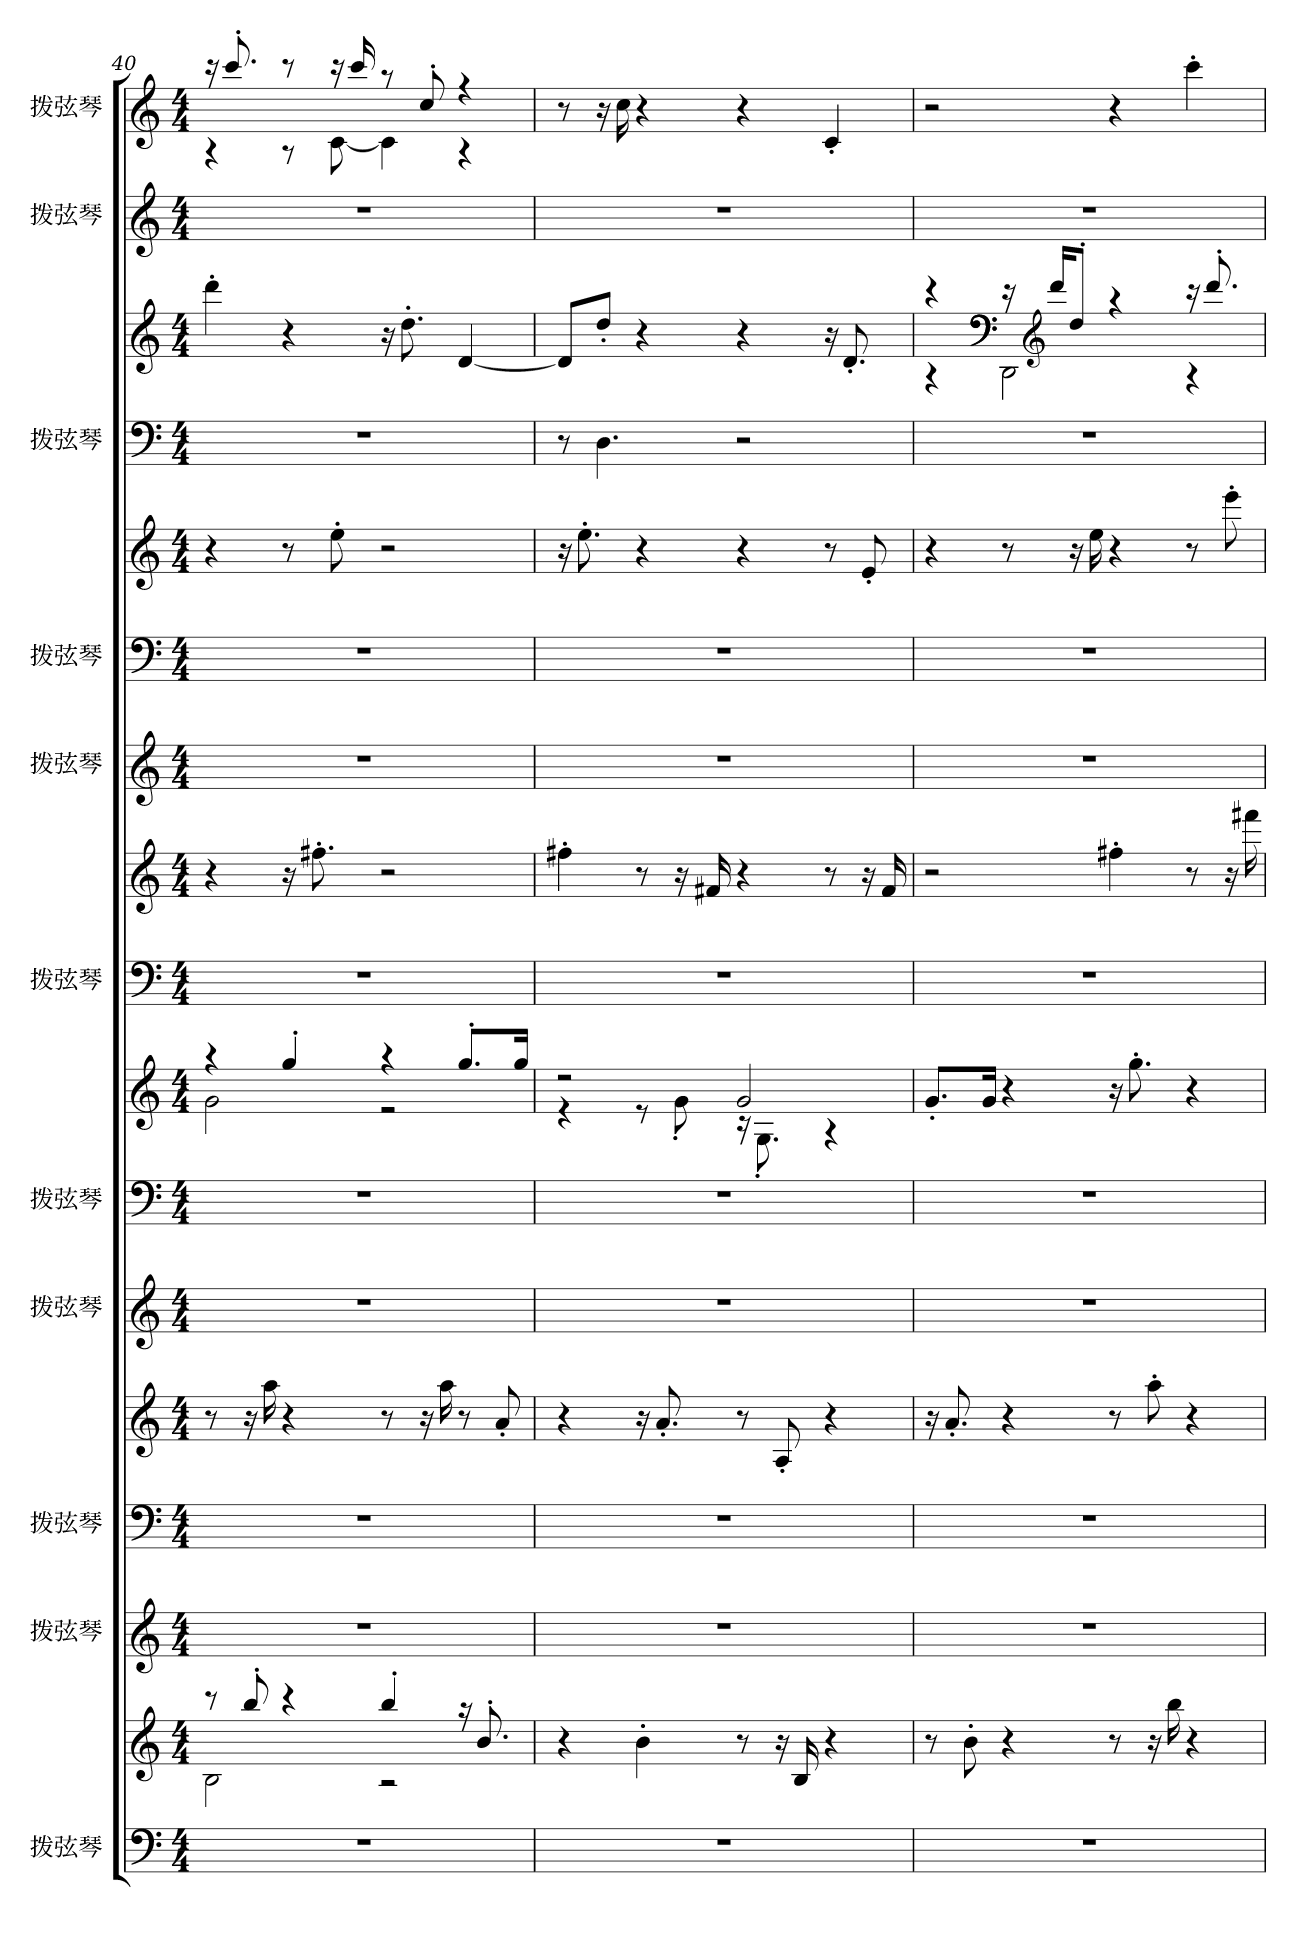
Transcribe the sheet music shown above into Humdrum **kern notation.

**kern	**kern	**kern	**kern	**kern	**kern	**kern	**kern	**kern	**kern	**kern	**kern	**kern	**kern	**kern	**kern	**kern
*part11	*part11	*part10	*part9	*part9	*part8	*part7	*part7	*part6	*part6	*part5	*part4	*part4	*part3	*part3	*part2	*part1
*staff17	*staff16	*staff15	*staff14	*staff13	*staff12	*staff11	*staff10	*staff9	*staff8	*staff7	*staff6	*staff5	*staff4	*staff3	*staff2	*staff1
*I"拨弦琴	*	*I"拨弦琴	*I"拨弦琴	*	*I"拨弦琴	*I"拨弦琴	*	*I"拨弦琴	*	*I"拨弦琴	*I"拨弦琴	*	*I"拨弦琴	*	*I"拨弦琴	*I"拨弦琴
*clefF4	*clefG2	*clefG2	*clefF4	*clefG2	*clefG2	*clefF4	*clefG2	*clefF4	*clefG2	*clefG2	*clefF4	*clefG2	*clefF4	*clefG2	*clefG2	*clefG2
*k[]	*k[]	*k[]	*k[]	*k[]	*k[]	*k[]	*k[]	*k[]	*k[]	*k[]	*k[]	*k[]	*k[]	*k[]	*k[]	*k[]
*M4/4	*M4/4	*M4/4	*M4/4	*M4/4	*M4/4	*M4/4	*M4/4	*M4/4	*M4/4	*M4/4	*M4/4	*M4/4	*M4/4	*M4/4	*M4/4	*M4/4
=40	=40	=40	=40	=40	=40	=40	=40	=40	=40	=40	=40	=40	=40	=40	=40	=40
*	*^	*	*	*	*	*	*^	*	*	*	*	*	*	*	*	*^
1r	8r	2B\	1r	1r	8r	1r	1r	4r	2g\	1r	4r	1r	1r	4r	1r	4ddd'\	1r	16r	4r
.	.	.	.	.	.	.	.	.	.	.	.	.	.	.	.	.	.	8.ccc'/	.
.	8bb'/	.	.	.	16r	.	.	.	.	.	.	.	.	.	.	.	.	.	.
.	.	.	.	.	16aa\	.	.	.	.	.	.	.	.	.	.	.	.	.	.
.	4r	.	.	.	4r	.	.	4gg'/	.	.	16r	.	.	8r	.	4r	.	8r	8r
.	.	.	.	.	.	.	.	.	.	.	8.ff#X'\	.	.	.	.	.	.	.	.
.	.	.	.	.	.	.	.	.	.	.	.	.	.	8ee'\	.	.	.	16r	[8c\
.	.	.	.	.	.	.	.	.	.	.	.	.	.	.	.	.	.	16ccc/	.
.	4bb'/	2r	.	.	8r	.	.	4r	2r	.	2r	.	.	2r	.	16r	.	8r	4c\]
.	.	.	.	.	.	.	.	.	.	.	.	.	.	.	.	8.dd'\	.	.	.
.	.	.	.	.	16r	.	.	.	.	.	.	.	.	.	.	.	.	8cc'/	.
.	.	.	.	.	16aa\	.	.	.	.	.	.	.	.	.	.	.	.	.	.
.	16r	.	.	.	8r	.	.	8.gg'/L	.	.	.	.	.	.	.	[4d/	.	4r	4r
.	8.b'/	.	.	.	.	.	.	.	.	.	.	.	.	.	.	.	.	.	.
.	.	.	.	.	8a'/	.	.	.	.	.	.	.	.	.	.	.	.	.	.
.	.	.	.	.	.	.	.	16gg/Jk	.	.	.	.	.	.	.	.	.	.	.
*	*v	*v	*	*	*	*	*	*	*	*	*	*	*	*	*	*	*	*v	*v
!!LO:PB:g=z
=41	=41	=41	=41	=41	=41	=41	=41	=41	=41	=41	=41	=41	=41	=41	=41	=41	=41
1r	4r	1r	1r	4r	1r	1r	2r	4r	1r	4ff#X'\	1r	1r	16r	8r	8d/L]	1r	8r
.	.	.	.	.	.	.	.	.	.	.	.	.	8.ee'\	.	.	.	.
.	.	.	.	.	.	.	.	.	.	.	.	.	.	4.D\	8dd'/J	.	16r
.	.	.	.	.	.	.	.	.	.	.	.	.	.	.	.	.	16cc\
.	4b'\	.	.	16r	.	.	.	8r	.	8r	.	.	4r	.	4r	.	4r
.	.	.	.	8.a'/	.	.	.	.	.	.	.	.	.	.	.	.	.
.	.	.	.	.	.	.	.	8g'\	.	16r	.	.	.	.	.	.	.
.	.	.	.	.	.	.	.	.	.	16f#X/	.	.	.	.	.	.	.
.	8r	.	.	8r	.	.	2g/	16r	.	4r	.	.	4r	2r	4r	.	4r
.	.	.	.	.	.	.	.	8.G'\	.	.	.	.	.	.	.	.	.
.	16r	.	.	8A'/	.	.	.	.	.	.	.	.	.	.	.	.	.
.	16B/	.	.	.	.	.	.	.	.	.	.	.	.	.	.	.	.
.	4r	.	.	4r	.	.	.	4r	.	8r	.	.	8r	.	16r	.	4c'/
.	.	.	.	.	.	.	.	.	.	.	.	.	.	.	8.d'/	.	.
.	.	.	.	.	.	.	.	.	.	16r	.	.	8e'/	.	.	.	.
.	.	.	.	.	.	.	.	.	.	16f#/	.	.	.	.	.	.	.
*	*	*	*	*	*	*	*v	*v	*	*	*	*	*	*	*	*	*
=42	=42	=42	=42	=42	=42	=42	=42	=42	=42	=42	=42	=42	=42	=42	=42	=42
*	*	*	*	*	*	*	*	*	*	*	*	*	*	*^	*	*
1r	8r	1r	1r	16r	1r	1r	8.g'/L	1r	2r	1r	1r	4r	1r	4r	4r	1r	2r
.	.	.	.	8.a'/	.	.	.	.	.	.	.	.	.	.	.	.	.
.	8b'\	.	.	.	.	.	.	.	.	.	.	.	.	.	.	.	.
.	.	.	.	.	.	.	16g/Jk	.	.	.	.	.	.	.	.	.	.
*	*	*	*	*	*	*	*	*	*	*	*	*	*	*clefF4	*	*	*
.	4r	.	.	4r	.	.	4r	.	.	.	.	8r	.	16r	2DD\	.	.
*	*	*	*	*	*	*	*	*	*	*	*	*	*	*clefG2	*	*	*
.	.	.	.	.	.	.	.	.	.	.	.	.	.	16ddd/KL	.	.	.
.	.	.	.	.	.	.	.	.	.	.	.	16r	.	8dd'/J	.	.	.
.	.	.	.	.	.	.	.	.	.	.	.	16ee\	.	.	.	.	.
.	8r	.	.	8r	.	.	16r	.	4ff#X'\	.	.	4r	.	4r	.	.	4r
.	.	.	.	.	.	.	8.gg'\	.	.	.	.	.	.	.	.	.	.
.	16r	.	.	8aa'\	.	.	.	.	.	.	.	.	.	.	.	.	.
.	16bb\	.	.	.	.	.	.	.	.	.	.	.	.	.	.	.	.
.	4r	.	.	4r	.	.	4r	.	8r	.	.	8r	.	16r	4r	.	4ccc'\
.	.	.	.	.	.	.	.	.	.	.	.	.	.	8.ddd'/	.	.	.
.	.	.	.	.	.	.	.	.	16r	.	.	8eee'\	.	.	.	.	.
.	.	.	.	.	.	.	.	.	16fff#X\	.	.	.	.	.	.	.	.
*	*	*	*	*	*	*	*	*	*	*	*	*	*	*v	*v	*	*
=	=	=	=	=	=	=	=	=	=	=	=	=	=	=	=	=
*-	*-	*-	*-	*-	*-	*-	*-	*-	*-	*-	*-	*-	*-	*-	*-	*-
